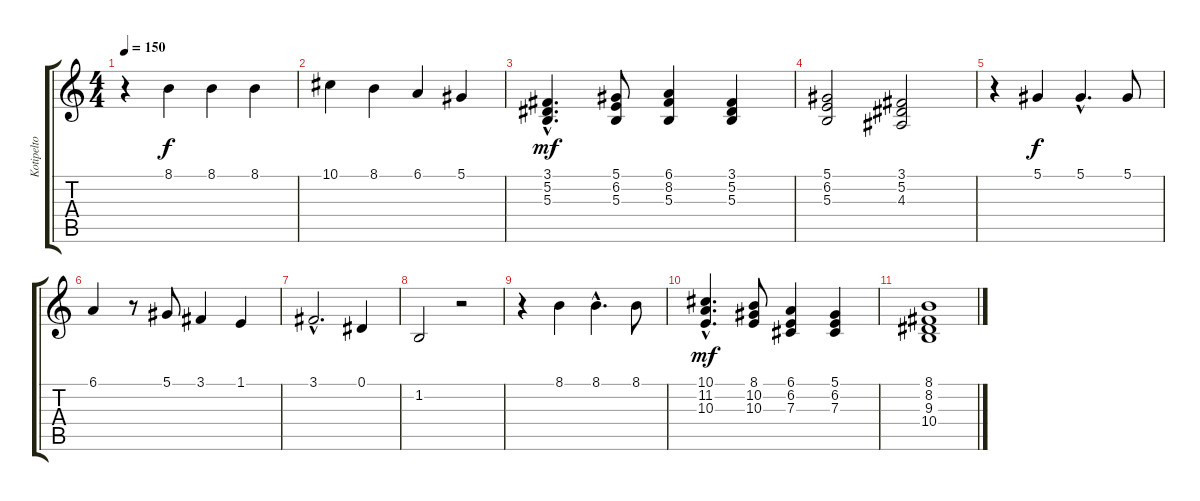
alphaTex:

\track ("Kotipelto" "Kotipelto") {instrument lead6voice}
\staff {score tabs}
\tuning (Eb4 Bb3 Gb3 Db3 Ab2 Eb2) {hide}
\ts (4 4)
\tempo 150
\clef g2
\ks c
r.4{dy f} 8.1.4 8.1.4 8.1.4 |
10.1.4 8.1.4 6.1.4 5.1.4 |
(3.1{hac} 5.2{hac} 5.3{hac}).4{d dy mf} (5.1 6.2 5.3).8 (6.1 8.2 5.3).4 (3.1 5.2 5.3).4 |
(5.1 6.2 5.3).2 (3.1 5.2 4.3).2 |
r.4 5.1.4{dy f} 5.1{hac}.4{d} 5.1.8 |
6.1.4 r.8 5.1.8 3.1.4 1.1.4 |
3.1{hac}.2{d} 0.1.4 |
1.2.2 r.2 |
r.4 8.1.4 8.1{hac}.4{d} 8.1.8 |
(10.1{hac} 11.2{hac} 10.3{hac}).4{d dy mf} (8.1 10.2 10.3).8 (6.1 6.2 7.3).4 (5.1 6.2 7.3).4 |
(8.1 8.2 9.3 10.4).1
